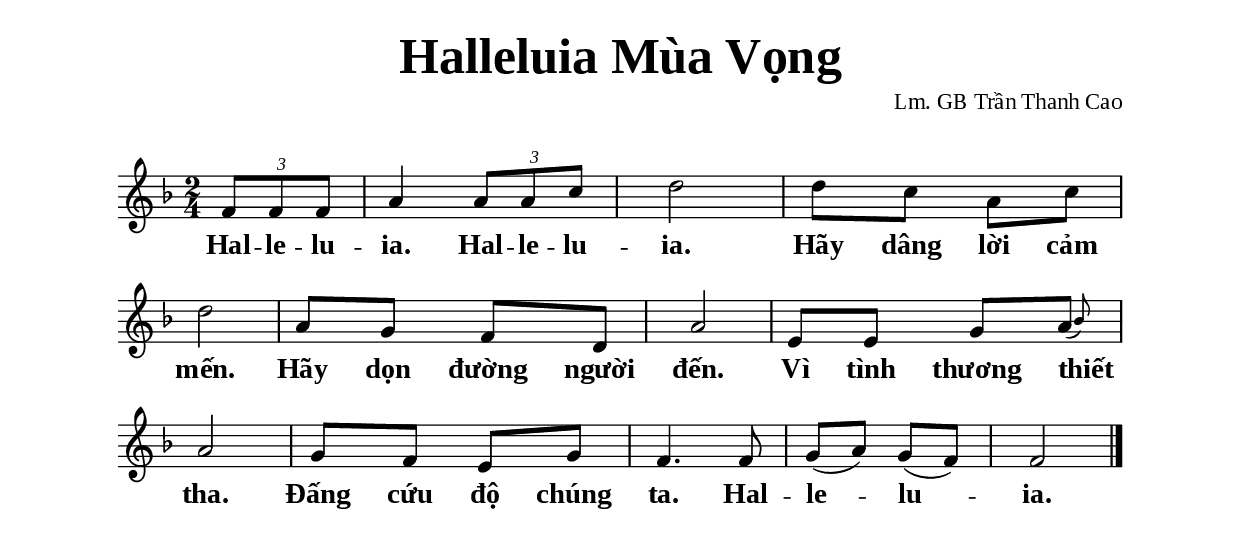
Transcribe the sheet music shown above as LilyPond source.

% Cài đặt chung
\version "2.22.1"
\include "english.ly"

\header {
  title = \markup { \fontsize #3 "Halleluia Mùa Vọng" }
  poet = " "
  composer = "Lm. GB Trần Thanh Cao"
  arranger = " "
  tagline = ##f
}

\paper {
  #(set-paper-size "a4")
  top-margin = 10\mm
  bottom-margin = 10\mm
  left-margin = 20\mm
  right-margin = 20\mm
  indent = #0
  #(define fonts
    (make-pango-font-tree
      "Liberation Serif"
      "Liberation Serif"
      "Liberation Serif"
      (/ 20 20)))
  page-count = #1
}

% Nhạc điệp khúc
nhacDiepKhuc = \relative c' {
  \partial 4 \tuplet 3/2 { f8 f f } |
  a4 \tuplet 3/2 { a8 a c } |
  d2 |
  d8 c a c | \break
  d2 |
  a8 g f d |
  a'2 |
  #(define afterGraceFraction (cons 1 3))
  e8 e g \afterGrace a (bf) |
  a2 |
  g8 f e g |
  f4. f8 |
  g8 (a) g (f) |
  f2 \bar "|."
}

% Lời điệp khúc
loiDiepKhuc = \lyricmode {
  Hal -- le -- lu -- ia.
  Hal -- le -- lu -- ia.
  Hãy dâng lời cảm mến.
  Hãy dọn đường người đến.
  Vì tình thương thiết tha.
  Đấng cứu độ chúng ta.
  Hal -- le -- lu -- ia.
}

% Bố trí
\score {
  \new ChoirStaff <<
    \new Staff = diepKhuc \with {
        \consists "Merge_rests_engraver"
        %\magnifyStaff #(magstep +1)
      }
      <<
      \new Voice = beSop {
        \key f \major \time 2/4 \stemNeutral \nhacDiepKhuc
      }
    >>
    \new Lyrics \lyricsto beSop \loiDiepKhuc
  >>
  \layout {
    \override Lyrics.LyricText.font-series = #'bold
    \override Lyrics.LyricText.font-size = #+2
    \override Lyrics.LyricSpace.minimum-distance = #3.5
    \override Score.BarNumber.break-visibility = ##(#f #f #f)
    \override Score.SpacingSpanner.uniform-stretching = ##t
  }
}
